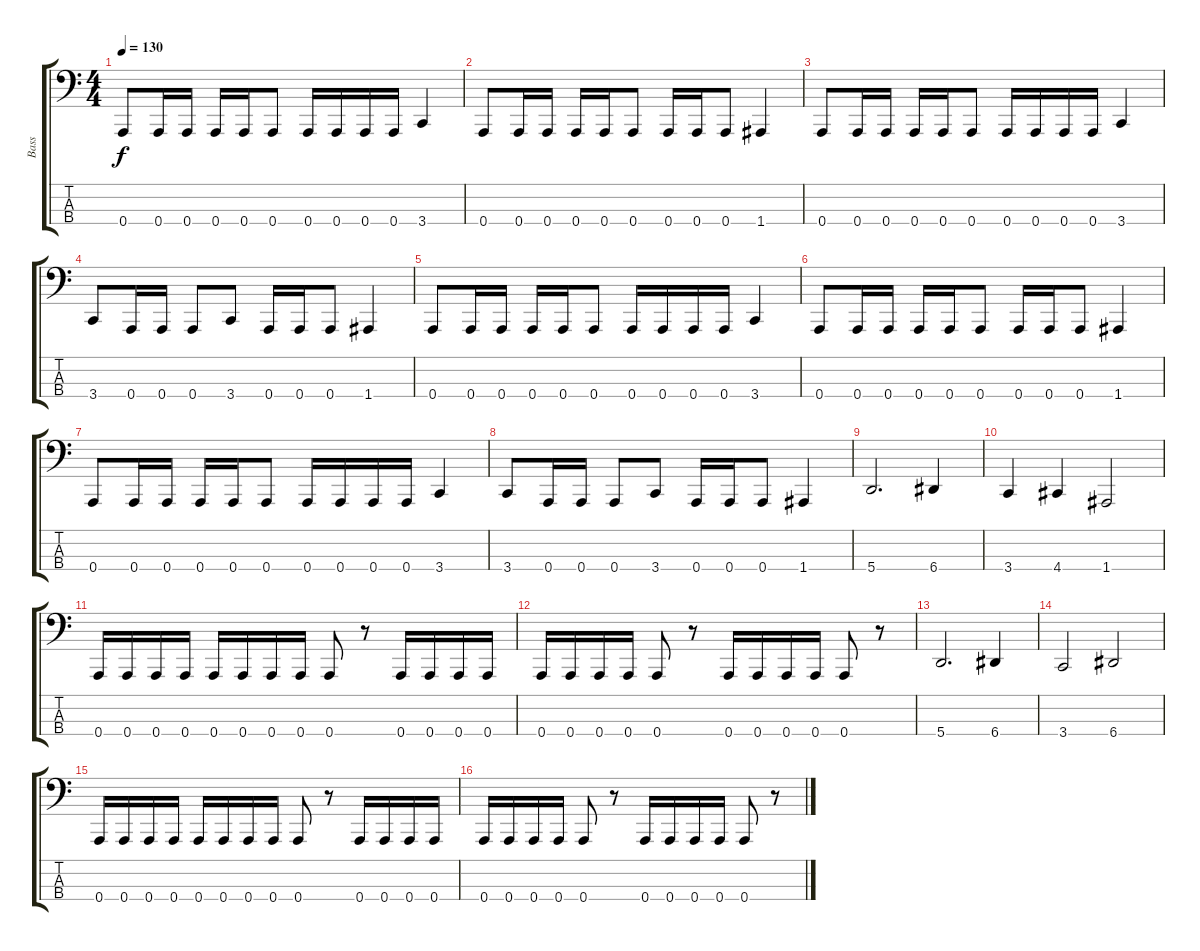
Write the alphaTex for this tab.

\track ("Bass" "Bass") {instrument electricbasspick}
\staff {score tabs}
\tuning (D2 A1 E1 A0) {hide}
\ts (4 4)
\tempo 130
\clef f4
\ks c
0.4.8{dy f} 0.4.16 0.4.16 0.4.16 0.4.16 0.4.8 0.4.16 0.4.16 0.4.16 0.4.16 3.4.4 |
0.4.8 0.4.16 0.4.16 0.4.16 0.4.16 0.4.8 0.4.16 0.4.16 0.4.8 1.4.4 |
0.4.8 0.4.16 0.4.16 0.4.16 0.4.16 0.4.8 0.4.16 0.4.16 0.4.16 0.4.16 3.4.4 |
3.4.8 0.4.16 0.4.16 0.4.8 3.4.8 0.4.16 0.4.16 0.4.8 1.4.4 |
0.4.8 0.4.16 0.4.16 0.4.16 0.4.16 0.4.8 0.4.16 0.4.16 0.4.16 0.4.16 3.4.4 |
0.4.8 0.4.16 0.4.16 0.4.16 0.4.16 0.4.8 0.4.16 0.4.16 0.4.8 1.4.4 |
0.4.8 0.4.16 0.4.16 0.4.16 0.4.16 0.4.8 0.4.16 0.4.16 0.4.16 0.4.16 3.4.4 |
3.4.8 0.4.16 0.4.16 0.4.8 3.4.8 0.4.16 0.4.16 0.4.8 1.4.4 |
5.4.2{d} 6.4.4 |
3.4.4 4.4.4 1.4.2 |
0.4.16 0.4.16 0.4.16 0.4.16 0.4.16 0.4.16 0.4.16 0.4.16 0.4.8 r.8 0.4.16 0.4.16 0.4.16 0.4.16 |
0.4.16 0.4.16 0.4.16 0.4.16 0.4.8 r.8 0.4.16 0.4.16 0.4.16 0.4.16 0.4.8 r.8 |
5.4.2{d} 6.4.4 |
3.4.2 6.4.2 |
0.4.16 0.4.16 0.4.16 0.4.16 0.4.16 0.4.16 0.4.16 0.4.16 0.4.8 r.8 0.4.16 0.4.16 0.4.16 0.4.16 |
0.4.16 0.4.16 0.4.16 0.4.16 0.4.8 r.8 0.4.16 0.4.16 0.4.16 0.4.16 0.4.8 r.8
